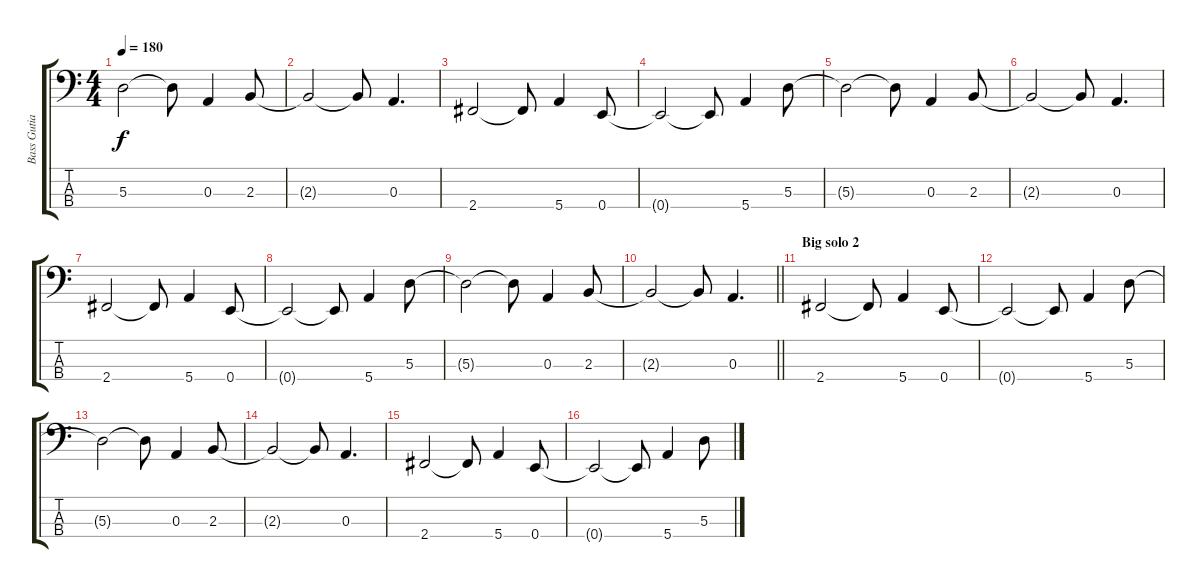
\track ("Bass Gutiar" "Bass Gutia") {instrument electricbassfinger}
\staff {score tabs}
\tuning (G2 D2 A1 E1) {hide}
\ts (4 4)
\tempo 180
\clef f4
\ks c
5.3{t}.2{dy f} 5.3{t}.8 0.3.4 2.3.8 |
2.3{t}.2 2.3{t}.8 0.3.4{d} |
2.4.2 2.4{t}.8 5.4.4 0.4.8 |
0.4{t}.2 0.4{t}.8 5.4.4 5.3.8 |
5.3{t}.2 5.3{t}.8 0.3.4 2.3.8 |
2.3{t}.2 2.3{t}.8 0.3.4{d} |
2.4.2 2.4{t}.8 5.4.4 0.4.8 |
0.4{t}.2 0.4{t}.8 5.4.4 5.3.8 |
5.3{t}.2 5.3{t}.8 0.3.4 2.3.8 |
\barLineRight lightlight
2.3{t}.2 2.3{t}.8 0.3.4{d} |
\section ("" "Big solo 2")
2.4.2 2.4{t}.8 5.4.4 0.4.8 |
0.4{t}.2 0.4{t}.8 5.4.4 5.3.8 |
5.3{t}.2 5.3{t}.8 0.3.4 2.3.8 |
2.3{t}.2 2.3{t}.8 0.3.4{d} |
2.4.2 2.4{t}.8 5.4.4 0.4.8 |
0.4{t}.2 0.4{t}.8 5.4.4 5.3.8
